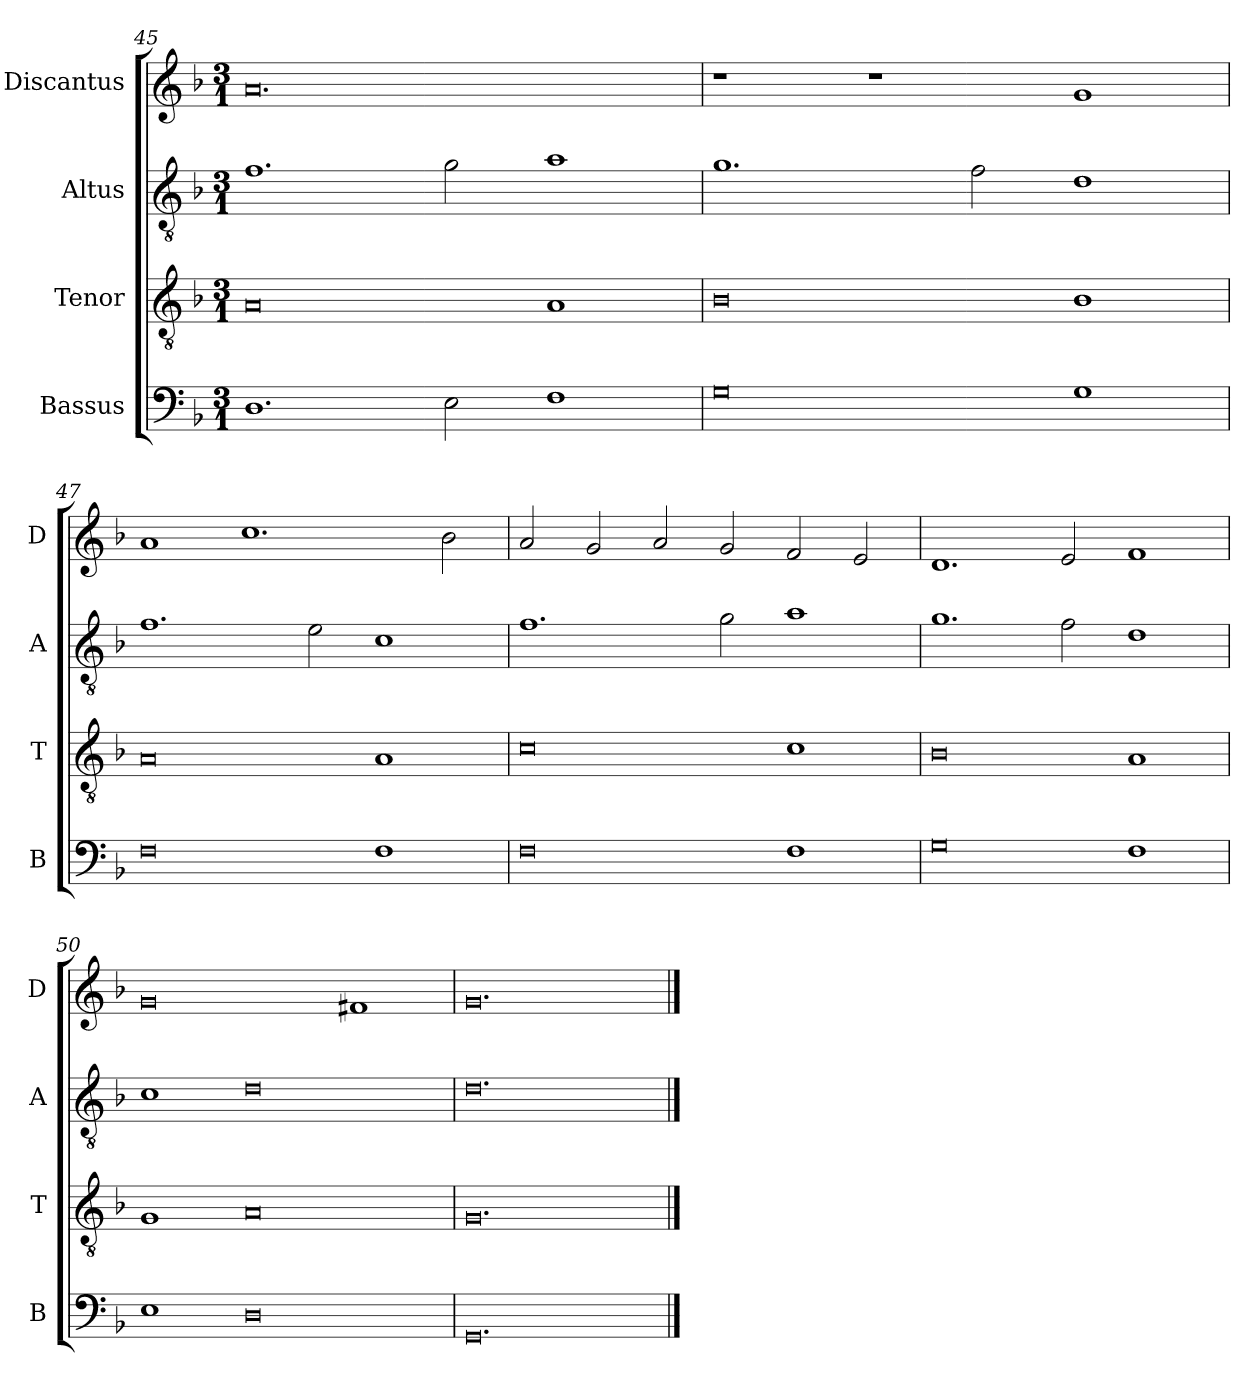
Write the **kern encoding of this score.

**kern	**kern	**kern	**kern
*part4	*part3	*part2	*part1
*staff4	*staff3	*staff2	*staff1
*I"Bassus	*I"Tenor	*I"Altus	*I"Discantus
*I'B	*I'T	*I'A	*I'D
*clefF4	*clefGv2	*clefGv2	*clefG2
*k[b-]	*k[b-]	*k[b-]	*k[b-]
*M3/1	*M3/1	*M3/1	*M3/1
=45	=45	=45	=45
1.D	0A	1.f	0.a
2E\	.	2g\	.
1F	1A	1a	.
=46	=46	=46	=46
0G	0B-	1.g	1r
.	.	.	1r
.	.	2f\	.
1G	1B-	1d	1g
=47	=47	=47	=47
0F	0A	1.f	1a
.	.	.	1.cc
.	.	2e\	.
1F	1A	1c	.
.	.	.	2b-\
=48	=48	=48	=48
0F	0c	1.f	2a/
.	.	.	2g/
.	.	.	2a/
.	.	2g\	2g/
1F	1c	1a	2f/
.	.	.	2e/
=49	=49	=49	=49
0G	0B-	1.g	1.d
.	.	2f\	2e/
1F	1A	1d	1f
=50	=50	=50	=50
1E	1G	1c	0g
0D	0A	0d	.
.	.	.	1f#X
=51	=51	=51	=51
0.GG	0.G	0.d	0.g
==	==	==	==
*-	*-	*-	*-
